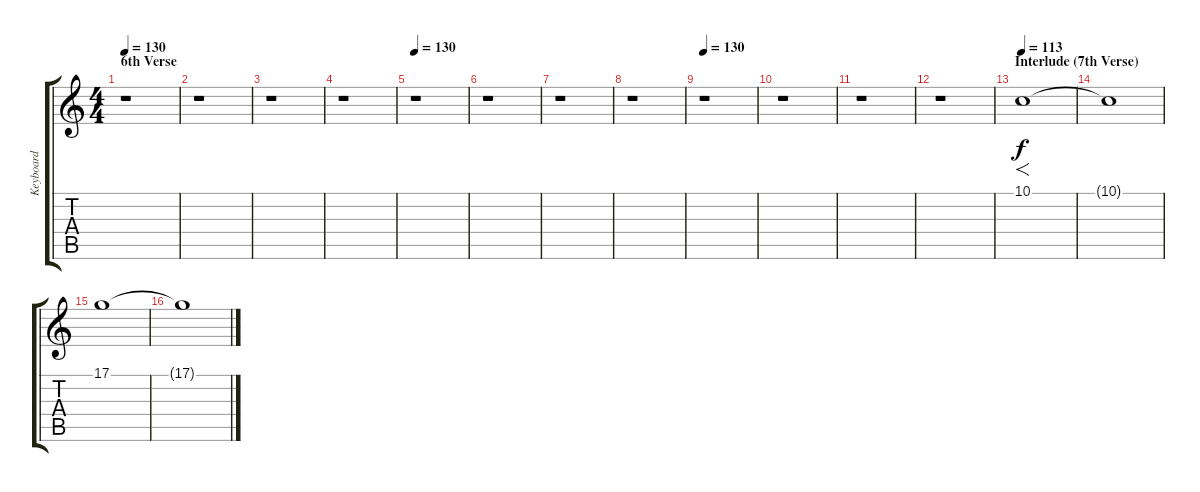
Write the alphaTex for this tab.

\track ("Keyboard" "Keyboard") {instrument stringensemble2}
\staff {score tabs}
\tuning (D4 A3 F3 C3 G2 D2) {hide}
\ts (4 4)
\section ("" "6th Verse")
\tempo 130
\clef g2
\ks c
r.1{dy f} |
r.1 |
r.1 |
r.1 |
\tempo 130
r.1 |
r.1 |
r.1 |
r.1 |
\tempo 130
r.1 |
r.1 |
r.1 |
r.1 |
\section ("" "Interlude (7th Verse)")
\tempo 113
10.1.1{f volume 9 instrument stringensemble2} |
10.1{t}.1 |
17.1.1 |
17.1{t}.1
